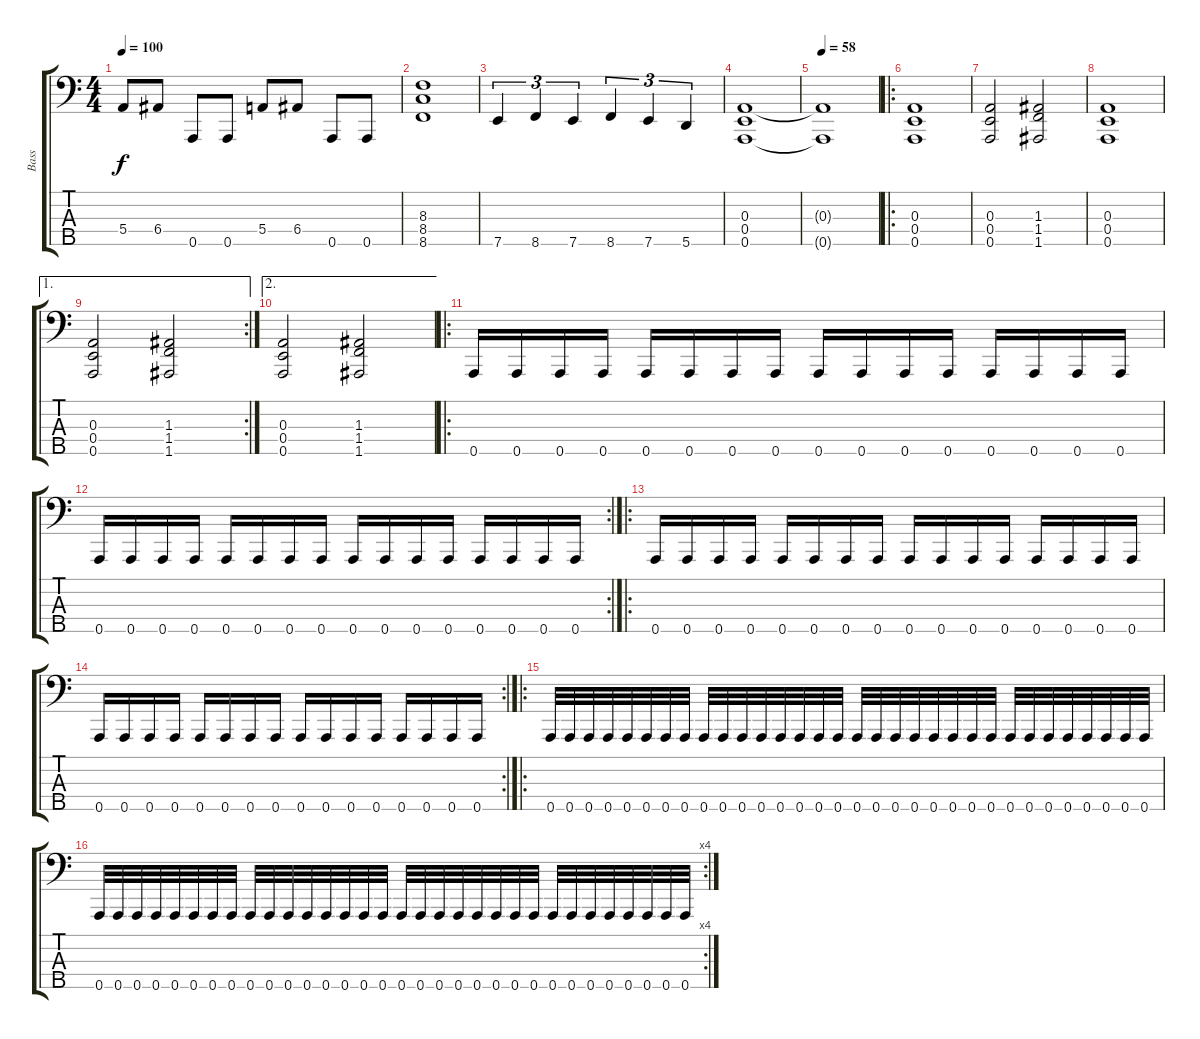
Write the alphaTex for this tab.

\track ("Bass" "Bass") {instrument electricbasspick}
\staff {score tabs}
\tuning (Gb2 D2 A1 E1 A0) {hide}
\ts (4 4)
\tempo 100
\clef f4
\ks c
5.4.8{dy f} 6.4.8 0.5.8 0.5.8 5.4.8 6.4.8 0.5.8 0.5.8 |
(8.3 8.4 8.5).1 |
7.5.4{tu (3 2)} 8.5.4{tu (3 2)} 7.5.4{tu (3 2)} 8.5.4{tu (3 2)} 7.5.4{tu (3 2)} 5.5.4{tu (3 2)} |
(0.3 0.4 0.5).1 |
\tempo 58
(0.3{t} 0.5{t}).1 |
\ro
(0.3 0.4 0.5).1 |
(0.3 0.4 0.5).2 (1.3 1.4 1.5).2 |
(0.3 0.4 0.5).1 |
\ae 1
\rc 2
(0.3 0.4 0.5).2 (1.3 1.4 1.5).2 |
\ae 2
(0.3 0.4 0.5).2 (1.3 1.4 1.5).2 |
\ro
0.5.16 0.5.16 0.5.16 0.5.16 0.5.16 0.5.16 0.5.16 0.5.16 0.5.16 0.5.16 0.5.16 0.5.16 0.5.16 0.5.16 0.5.16 0.5.16 |
\rc 2
0.5.16 0.5.16 0.5.16 0.5.16 0.5.16 0.5.16 0.5.16 0.5.16 0.5.16 0.5.16 0.5.16 0.5.16 0.5.16 0.5.16 0.5.16 0.5.16 |
\ro
0.5.16 0.5.16 0.5.16 0.5.16 0.5.16 0.5.16 0.5.16 0.5.16 0.5.16 0.5.16 0.5.16 0.5.16 0.5.16 0.5.16 0.5.16 0.5.16 |
\rc 2
0.5.16 0.5.16 0.5.16 0.5.16 0.5.16 0.5.16 0.5.16 0.5.16 0.5.16 0.5.16 0.5.16 0.5.16 0.5.16 0.5.16 0.5.16 0.5.16 |
\ro
0.5.32 0.5.32 0.5.32 0.5.32 0.5.32 0.5.32 0.5.32 0.5.32 0.5.32 0.5.32 0.5.32 0.5.32 0.5.32 0.5.32 0.5.32 0.5.32 0.5.32 0.5.32 0.5.32 0.5.32 0.5.32 0.5.32 0.5.32 0.5.32 0.5.32 0.5.32 0.5.32 0.5.32 0.5.32 0.5.32 0.5.32 0.5.32 |
\rc 4
0.5.32 0.5.32 0.5.32 0.5.32 0.5.32 0.5.32 0.5.32 0.5.32 0.5.32 0.5.32 0.5.32 0.5.32 0.5.32 0.5.32 0.5.32 0.5.32 0.5.32 0.5.32 0.5.32 0.5.32 0.5.32 0.5.32 0.5.32 0.5.32 0.5.32 0.5.32 0.5.32 0.5.32 0.5.32 0.5.32 0.5.32 0.5.32
